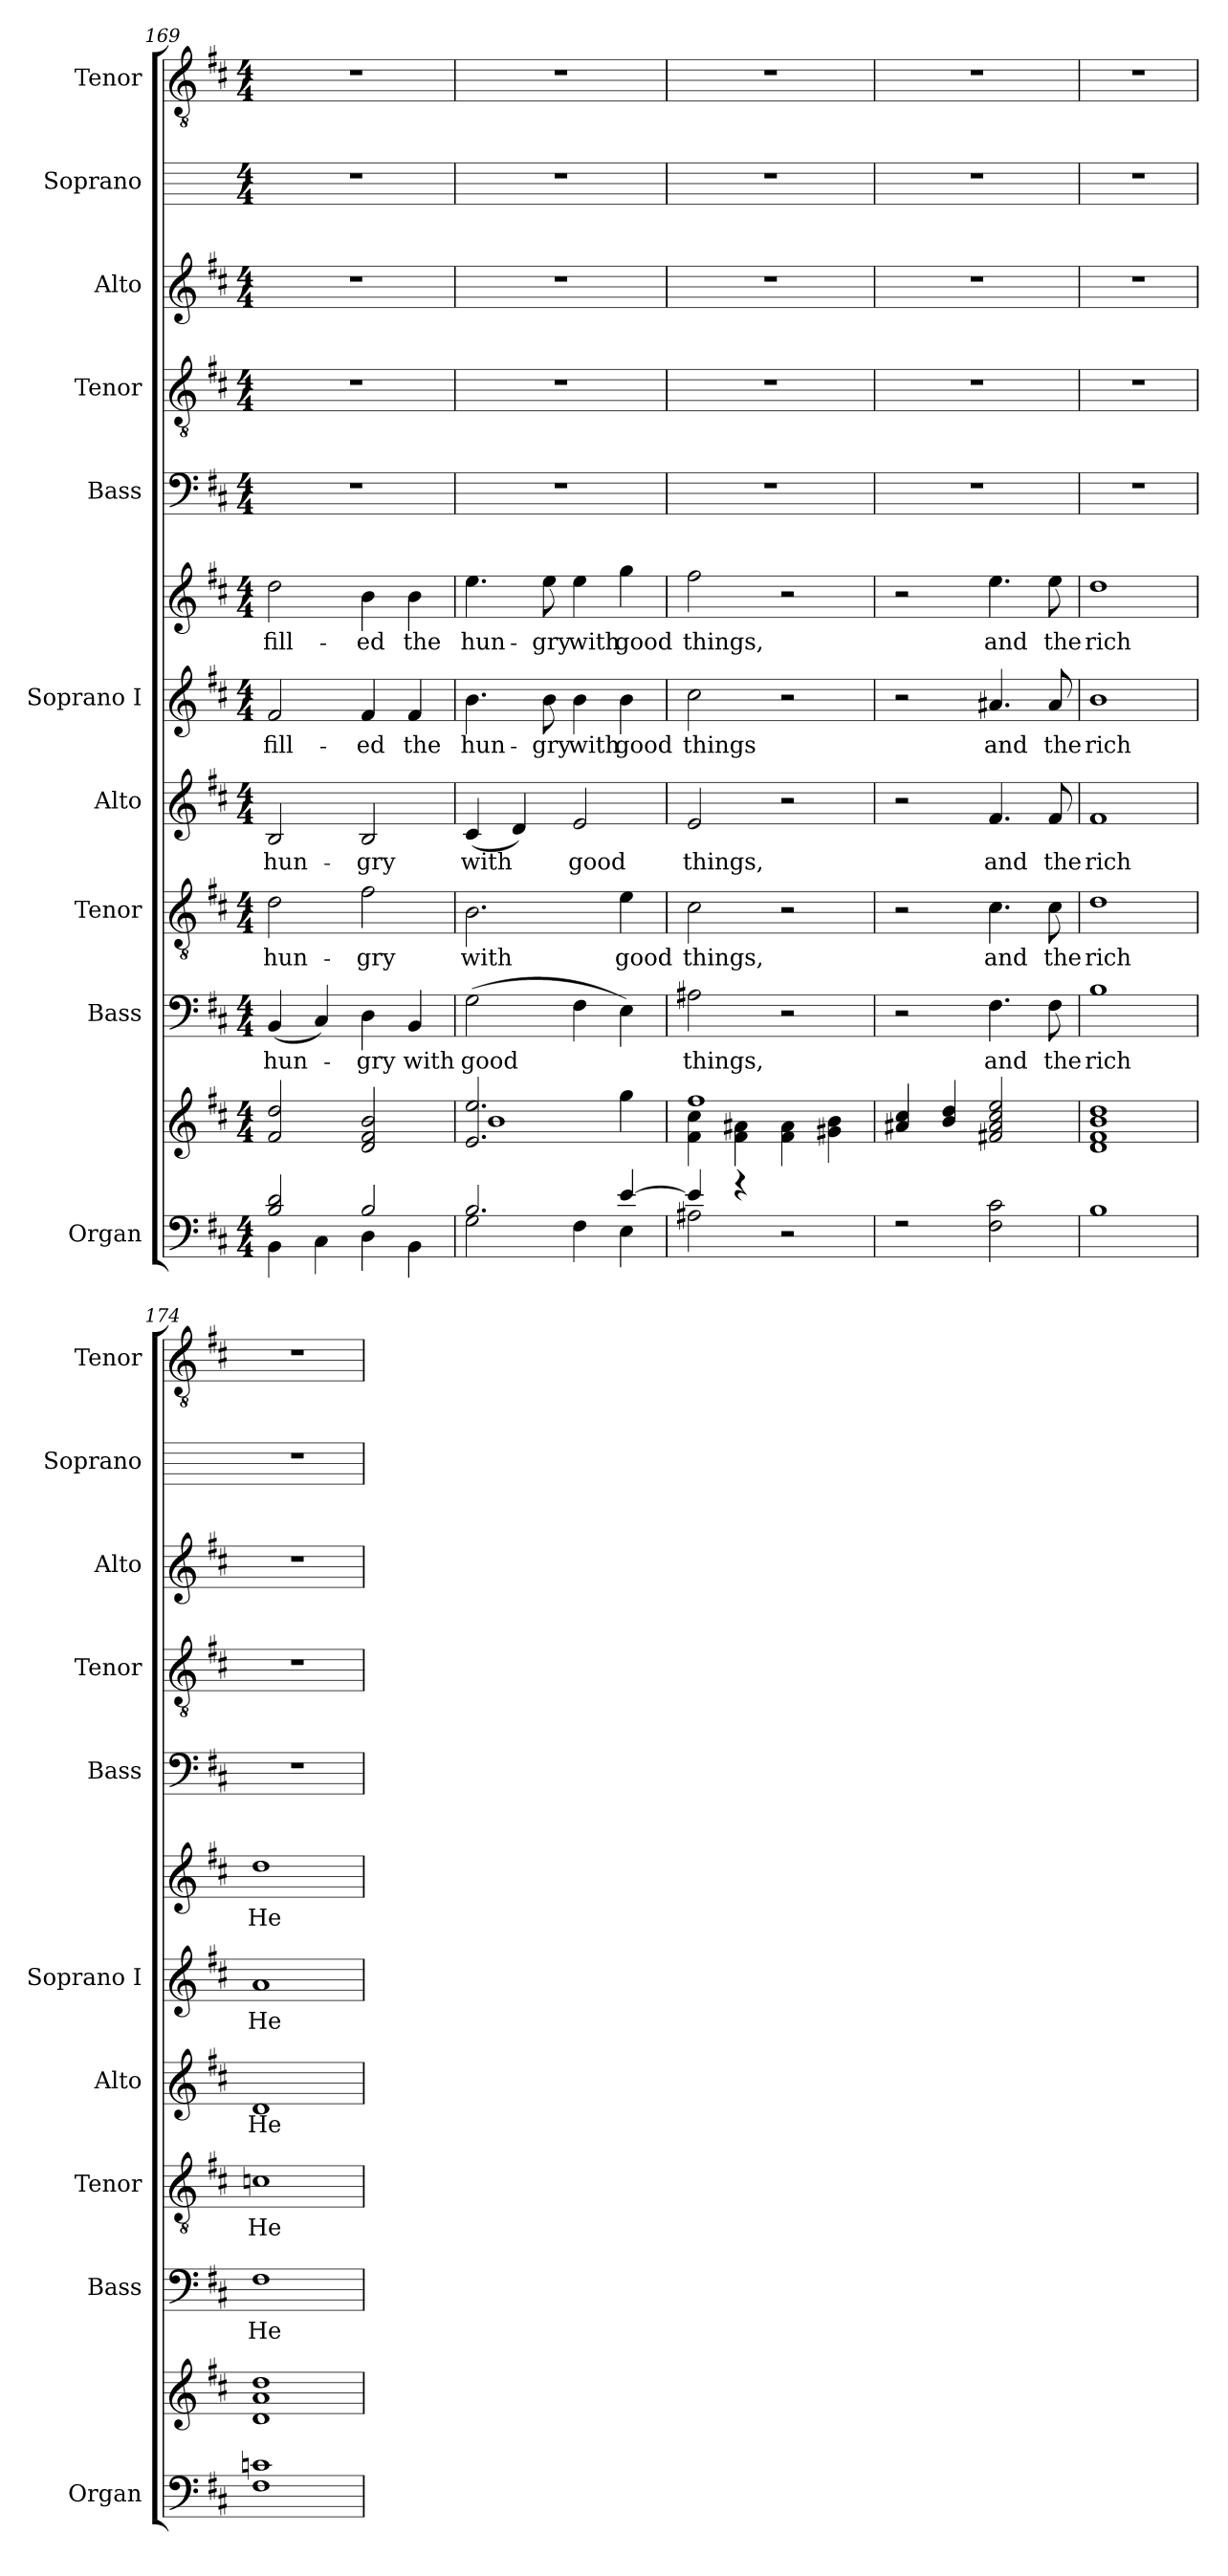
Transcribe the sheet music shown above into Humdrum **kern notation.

**kern	**kern	**kern	**text	**kern	**text	**kern	**text	**kern	**text	**kern	**text	**kern	**kern	**kern	**kern	**kern
*part10	*part10	*part9	*part9	*part8	*part8	*part7	*part7	*part6	*part6	*part6	*part6	*part5	*part4	*part3	*part2	*part1
*staff12	*staff11	*staff10	*staff10	*staff9	*staff9	*staff8	*staff8	*staff7	*staff7	*staff6	*staff6	*staff5	*staff4	*staff3	*staff2	*staff1
*I"Organ	*	*I"Bass	*	*I"Tenor	*	*I"Alto	*	*I"Soprano I	*	*	*	*I"Bass	*I"Tenor	*I"Alto	*I"Soprano	*I"Tenor
*I'Organ	*	*I'Bass	*	*I'Tenor	*	*I'Alto	*	*I'Soprano I	*	*	*	*I'Bass	*I'Tenor	*I'Alto	*I'Soprano	*I'Tenor
*clefF4	*clefG2	*clefF4	*	*clefGv2	*	*clefG2	*	*clefG2	*	*clefG2	*	*clefF4	*clefGv2	*clefG2	*	*clefGv2
*k[f#c#]	*k[f#c#]	*k[f#c#]	*	*k[f#c#]	*	*k[f#c#]	*	*k[f#c#]	*	*k[f#c#]	*	*k[f#c#]	*k[f#c#]	*k[f#c#]	*	*k[f#c#]
*D:	*D:	*D:	*	*D:	*	*D:	*	*D:	*	*D:	*	*D:	*D:	*D:	*	*D:
*M4/4	*M4/4	*M4/4	*	*M4/4	*	*M4/4	*	*M4/4	*	*M4/4	*	*M4/4	*M4/4	*M4/4	*M4/4	*M4/4
=169	=169	=169	=169	=169	=169	=169	=169	=169	=169	=169	=169	=169	=169	=169	=169	=169
*^	*^	*	*	*	*	*	*	*	*	*	*	*	*	*	*	*
!	!	!	!	!	!LO:LY:b	!	!LO:LY:b	!	!LO:LY:b	!	!LO:LY:b	!	!LO:LY:b	!	!	!	!	!
2B/ 2d/	4BB\	2f# 2dd	2ryy	(<4BB	hun-	2d	hun-	2B	hun-	2f#	fill-	2dd	fill-	1r	1r	1r	1r	1r
.	4C#\	.	.	4C#)	.	.	.	.	.	.	.	.	.	.	.	.	.	.
!	!	!	!	!	!LO:LY:b	!	!LO:LY:b	!	!LO:LY:b	!	!LO:LY:b	!	!LO:LY:b	!	!	!	!	!
2B/	4D\	2d 2f# 2b	2ryy	4D	-gry	2f#	-gry	2B	-gry	4f#	-ed	4b\	-ed	.	.	.	.	.
!	!	!	!	!	!LO:LY:b	!	!	!	!	!	!LO:LY:b	!	!LO:LY:b	!	!	!	!	!
.	4BB\	.	.	4BB	with	.	.	.	.	4f#	the	4b\	the	.	.	.	.	.
=170	=170	=170	=170	=170	=170	=170	=170	=170	=170	=170	=170	=170	=170	=170	=170	=170	=170	=170
!	!	!	!	!	!LO:LY:b	!	!LO:LY:b	!	!LO:LY:b	!	!LO:LY:b	!	!LO:LY:b	!	!	!	!	!
2.B/	2G\	2.e 2.ee	1b\	(>2G	good	2.B	with	(<4c#	with	4.b\	hun-	4.ee	hun-	1r	1r	1r	1r	1r
.	.	.	.	.	.	.	.	4d)	.	.	.	.	.	.	.	.	.	.
!	!	!	!	!	!	!	!	!	!	!	!LO:LY:b	!	!LO:LY:b	!	!	!	!	!
.	.	.	.	.	.	.	.	.	.	8b\	-gry	8ee	-gry	.	.	.	.	.
!	!	!	!	!	!	!	!	!	!LO:LY:b	!	!LO:LY:b	!	!LO:LY:b	!	!	!	!	!
.	4F#\	.	.	4F#	.	.	.	2e	good	4b\	with	4ee	with	.	.	.	.	.
!	!	!	!	!	!	!	!LO:LY:b	!	!	!	!LO:LY:b	!	!LO:LY:b	!	!	!	!	!
[4e/	4E\	4gg\	.	4E)	.	4e	good	.	.	4b\	good	4gg	good	.	.	.	.	.
=171	=171	=171	=171	=171	=171	=171	=171	=171	=171	=171	=171	=171	=171	=171	=171	=171	=171	=171
!	!	!	!	!	!LO:LY:b	!	!LO:LY:b	!	!LO:LY:b	!	!LO:LY:b	!	!LO:LY:b	!	!	!	!	!
4e/]	2A#X\	1ff#	4f#\ 4cc#\	2A#X	things,	2c#	things,	2e	things,	2cc#	things	2ff#	things,	1r	1r	1r	1r	1r
4r	.	.	4f#\ 4a#X\	.	.	.	.	.	.	.	.	.	.	.	.	.	.	.
2r	2ryy	.	4f#\ 4a#\	2r	.	2r	.	2r	.	2r	.	2r	.	.	.	.	.	.
.	.	.	4g#X\ 4b\	.	.	.	.	.	.	.	.	.	.	.	.	.	.	.
=172	=172	=172	=172	=172	=172	=172	=172	=172	=172	=172	=172	=172	=172	=172	=172	=172	=172	=172
2r	1ryy	4a#X/ 4cc#/	1ryy	2r	.	2r	.	2r	.	2r	.	2r	.	1r	1r	1r	1r	1r
.	.	4b 4dd	.	.	.	.	.	.	.	.	.	.	.	.	.	.	.	.
!	!	!	!	!	!LO:LY:b	!	!LO:LY:b	!	!LO:LY:b	!	!LO:LY:b	!	!LO:LY:b	!	!	!	!	!
2F#\ 2c#\	.	2f#X/ 2a#/ 2cc#/ 2ee/	.	4.F#	and	4.c#	and	4.f#	and	4.a#X	and	4.ee	and	.	.	.	.	.
!	!	!	!	!	!LO:LY:b	!	!LO:LY:b	!	!LO:LY:b	!	!LO:LY:b	!	!LO:LY:b	!	!	!	!	!
.	.	.	.	8F#	the	8c#	the	8f#	the	8a#	the	8ee	the	.	.	.	.	.
=173	=173	=173	=173	=173	=173	=173	=173	=173	=173	=173	=173	=173	=173	=173	=173	=173	=173	=173
!	!	!	!	!	!LO:LY:b	!	!LO:LY:b	!	!LO:LY:b	!	!LO:LY:b	!	!LO:LY:b	!	!	!	!	!
1B/	1ryy	1d 1f# 1b 1dd	1ryy	1B	rich	1d	rich	1f#	rich	1b	rich	1dd	rich	1r	1r	1r	1r	1r
=174	=174	=174	=174	=174	=174	=174	=174	=174	=174	=174	=174	=174	=174	=174	=174	=174	=174	=174
!	!	!	!	!	!LO:LY:b	!	!LO:LY:b	!	!LO:LY:b	!	!LO:LY:b	!	!LO:LY:b	!	!	!	!	!
1F#/ 1cn/	1ryy	1d 1a 1dd	1ryy	1F#	He	1cn	He	1d	He	1a	He	1dd	He	1r	1r	1r	1r	1r
*v	*v	*	*	*	*	*	*	*	*	*	*	*	*	*	*	*	*	*
*	*v	*v	*	*	*	*	*	*	*	*	*	*	*	*	*	*	*
=	=	=	=	=	=	=	=	=	=	=	=	=	=	=	=	=
*-	*-	*-	*-	*-	*-	*-	*-	*-	*-	*-	*-	*-	*-	*-	*-	*-
